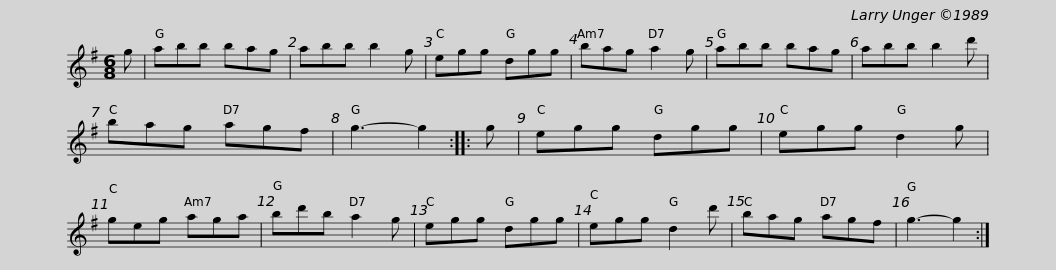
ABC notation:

X:1
L:1/8
M:6/8
I:linebreak $
K:G
V:1 treble
V:1
 g | abb bag | abb b2 g | egg dgg | bag a2 g | %5
 abb bag | abb b2 d' |$ bag agf | g3- g2 :: g | %10
 egg dgg | egg d2 g | geg aga | bd'b a2 g | egg dgg |$ %15
 egg d2 d' | bag agf | g3- g2 :| %18
